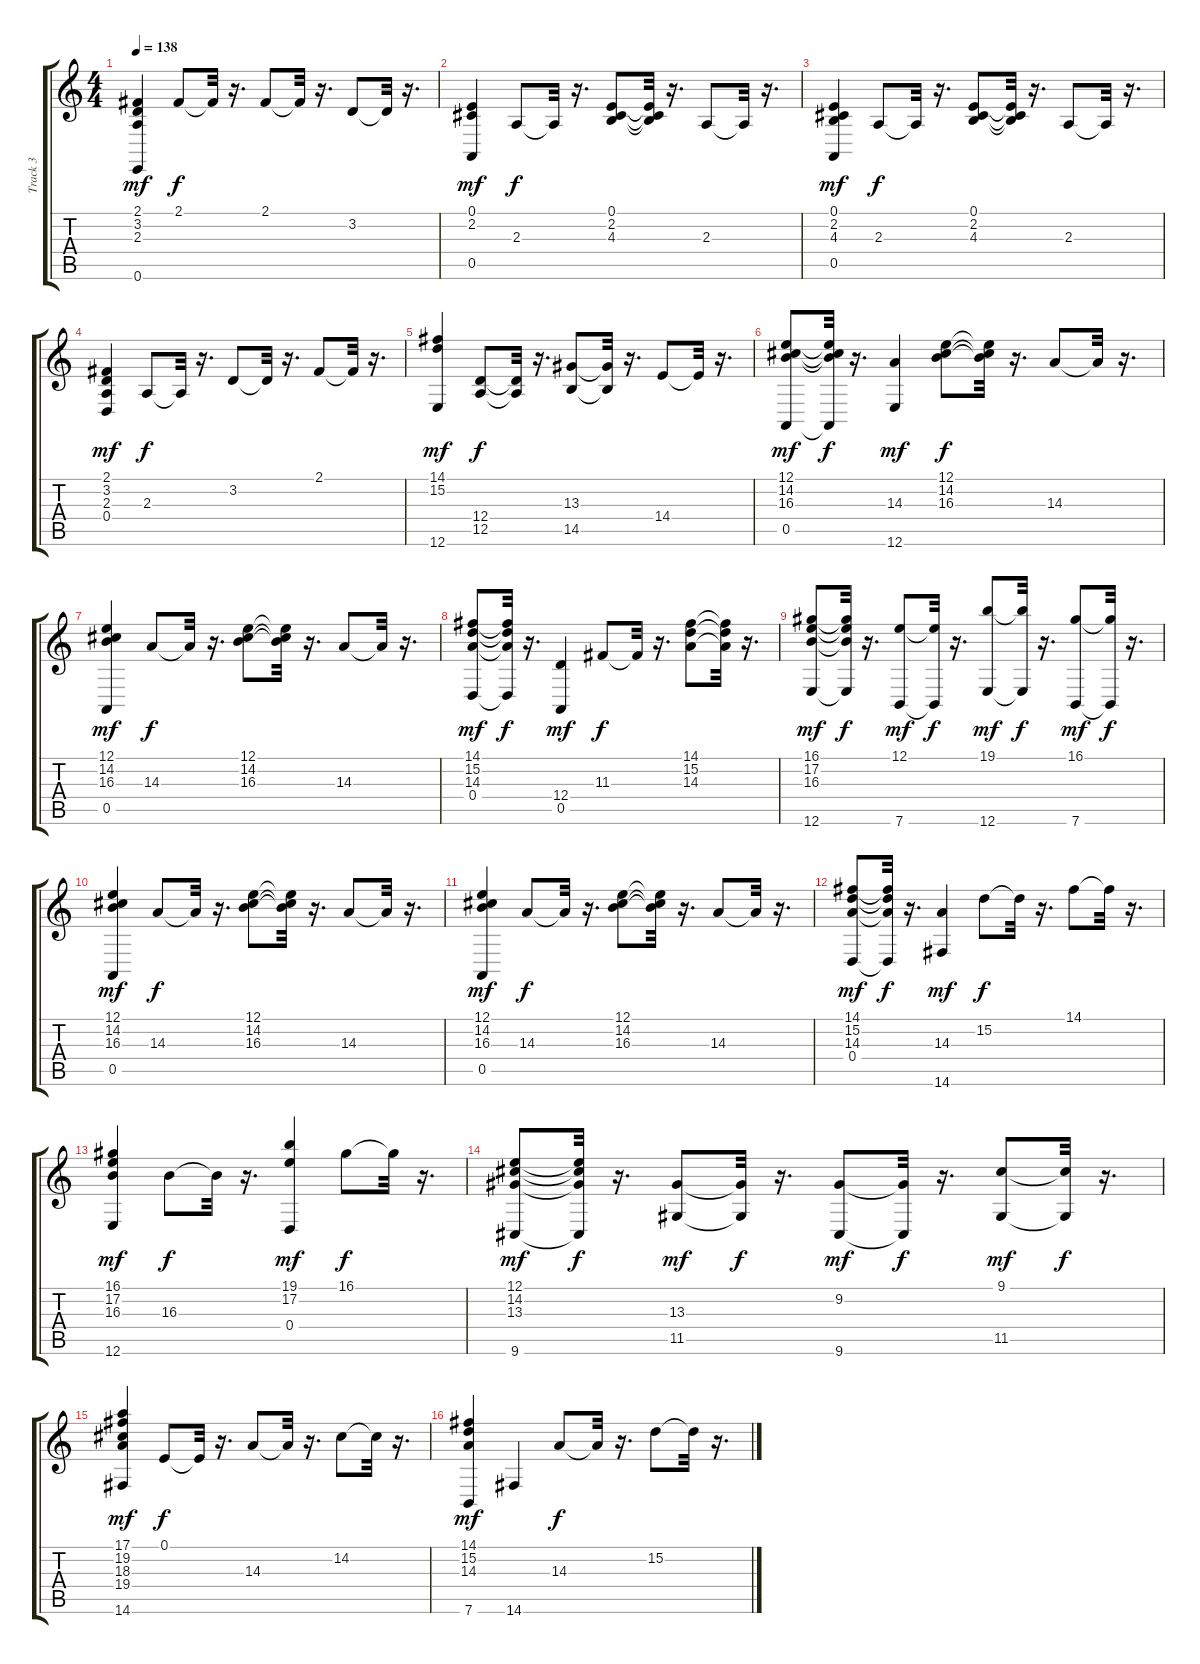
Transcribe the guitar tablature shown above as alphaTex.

\track ("Track 3" "Track 3") {instrument acousticgrandpiano}
\staff {score tabs}
\tuning (E4 B3 G3 D3 A2 E2) {hide}
\ts (4 4)
\tempo 138
\clef g2
\ks c
(2.1 3.2 2.3 0.6).4{dy mf} 2.1.8{dy f} 2.1{t}.32 r.16{d} 2.1.8 2.1{t}.32 r.16{d} 3.2.8 3.2{t}.32 r.16{d} |
(0.1 2.2 0.5).4{dy mf} 2.3.8{dy f} 2.3{t}.32 r.16{d} (0.1 2.2 4.3).8 (0.1{t} 2.2{t} 4.3{t}).32 r.16{d} 2.3.8 2.3{t}.32 r.16{d} |
(0.1 2.2 4.3 0.5).4{dy mf} 2.3.8{dy f} 2.3{t}.32 r.16{d} (0.1 2.2 4.3).8 (0.1{t} 2.2{t} 4.3{t}).32 r.16{d} 2.3.8 2.3{t}.32 r.16{d} |
(2.1 3.2 2.3 0.4).4{dy mf} 2.3.8{dy f} 2.3{t}.32 r.16{d} 3.2.8 3.2{t}.32 r.16{d} 2.1.8 2.1{t}.32 r.16{d} |
(14.1 15.2 12.6).4{dy mf} (12.4 12.5).8{dy f} (12.4{t} 12.5{t}).32 r.16{d} (13.3 14.5).8 (13.3{t} 14.5{t}).32 r.16{d} 14.4.8 14.4{t}.32 r.16{d} |
(12.1 14.2 16.3 0.5).8{dy mf} (12.1{t} 14.2{t} 16.3{t} 0.5{t}).32{dy f} r.16{d} (14.3 12.6).4{dy mf} (12.1 14.2 16.3).8{dy f} (12.1{t} 14.2{t} 16.3{t}).32 r.16{d} 14.3.8 14.3{t}.32 r.16{d} |
(12.1 14.2 16.3 0.5).4{dy mf} 14.3.8{dy f} 14.3{t}.32 r.16{d} (12.1 14.2 16.3).8 (12.1{t} 14.2{t} 16.3{t}).32 r.16{d} 14.3.8 14.3{t}.32 r.16{d} |
(14.1 15.2 14.3 0.4).8{dy mf} (14.1{t} 15.2{t} 14.3{t} 0.4{t}).32{dy f} r.16{d} (12.4 0.5).4{dy mf} 11.3.8{dy f} 11.3{t}.32 r.16{d} (14.1 15.2 14.3).8 (14.1{t} 15.2{t} 14.3{t}).32 r.16{d} |
(16.1 17.2 16.3 12.6).8{dy mf} (16.1{t} 17.2{t} 16.3{t} 12.6{t}).32{dy f} r.16{d} (12.1 7.6).8{dy mf} (12.1{t} 7.6{t}).32{dy f} r.16{d} (19.1 12.6).8{dy mf} (19.1{t} 12.6{t}).32{dy f} r.16{d} (16.1 7.6).8{dy mf} (16.1{t} 7.6{t}).32{dy f} r.16{d} |
(12.1 14.2 16.3 0.5).4{dy mf} 14.3.8{dy f} 14.3{t}.32 r.16{d} (12.1 14.2 16.3).8 (12.1{t} 14.2{t} 16.3{t}).32 r.16{d} 14.3.8 14.3{t}.32 r.16{d} |
(12.1 14.2 16.3 0.5).4{dy mf} 14.3.8{dy f} 14.3{t}.32 r.16{d} (12.1 14.2 16.3).8 (12.1{t} 14.2{t} 16.3{t}).32 r.16{d} 14.3.8 14.3{t}.32 r.16{d} |
(14.1 15.2 14.3 0.4).8{dy mf} (14.1{t} 15.2{t} 14.3{t} 0.4{t}).32{dy f} r.16{d} (14.3 14.6).4{dy mf} 15.2.8{dy f} 15.2{t}.32 r.16{d} 14.1.8 14.1{t}.32 r.16{d} |
(16.1 17.2 16.3 12.6).4{dy mf} 16.3.8{dy f} 16.3{t}.32 r.16{d} (19.1 17.2 0.4).4{dy mf} 16.1.8{dy f} 16.1{t}.32 r.16{d} |
(12.1 14.2 13.3 9.6).8{dy mf} (12.1{t} 14.2{t} 13.3{t} 9.6{t}).32{dy f} r.16{d} (13.3 11.5).8{dy mf} (13.3{t} 11.5{t}).32{dy f} r.16{d} (9.2 9.6).8{dy mf} (9.2{t} 9.6{t}).32{dy f} r.16{d} (9.1 11.5).8{dy mf} (9.1{t} 11.5{t}).32{dy f} r.16{d} |
(17.1 19.2 18.3 19.4 14.6).4{dy mf} 0.1.8{dy f} 0.1{t}.32 r.16{d} 14.3.8 14.3{t}.32 r.16{d} 14.2.8 14.2{t}.32 r.16{d} |
(14.1 15.2 14.3 7.6).4{dy mf} 14.6.4 14.3.8{dy f} 14.3{t}.32 r.16{d} 15.2.8 15.2{t}.32 r.16{d}
